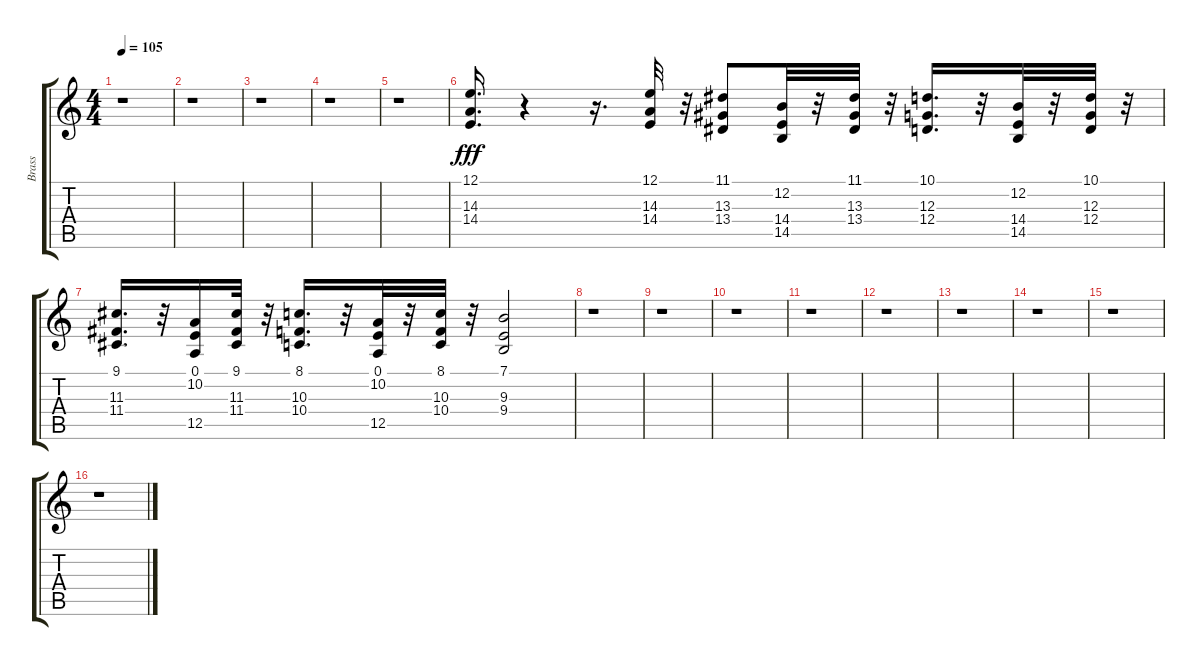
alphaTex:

\track ("Brass" "Brass") {instrument brasssection}
\staff {score tabs}
\tuning (E4 B3 G3 D3 A2 E2) {hide}
\ts (4 4)
\tempo 105
\clef g2
\ks c
r.1{dy fff} |
r.1 |
r.1 |
r.1 |
r.1 |
(12.1 14.3 14.4).16{d} r.4 r.16{d} (12.1 14.3 14.4).32 r.32 (11.1 13.3 13.4).8 (12.2 14.4 14.5).32 r.32 (11.1 13.3 13.4).32 r.32 (10.1 12.3 12.4).16{d} r.32 (12.2 14.4 14.5).32 r.32 (10.1 12.3 12.4).32 r.32 |
(9.1 11.3 11.4).16{d} r.32 (0.1 10.2 12.5).16 (9.1 11.3 11.4).32 r.32 (8.1 10.3 10.4).16{d} r.32 (0.1 10.2 12.5).32 r.32 (8.1 10.3 10.4).32 r.32 (7.1 9.3 9.4).2 |
r.1 |
r.1 |
r.1 |
r.1 |
r.1 |
r.1 |
r.1 |
r.1 |
r.1
